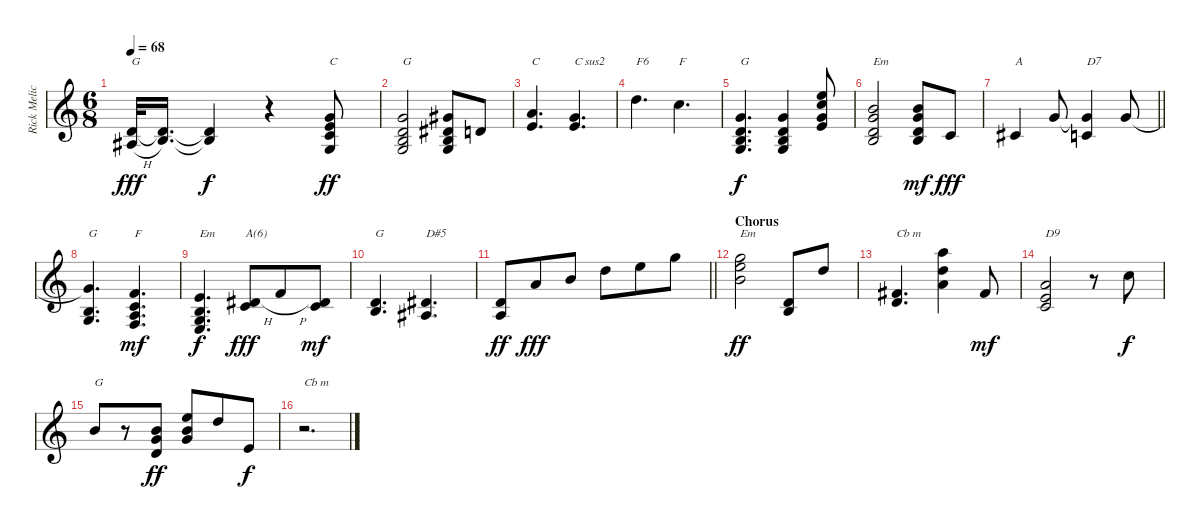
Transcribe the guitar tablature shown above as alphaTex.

\track ("Rick Melick right" "Rick Melic") {instrument electricpiano2}
\staff {score}
\tuning (Ab4 Eb4 Bb3 Gb3 Db3 Ab2 Eb2) {hide}
\ts (6 8)
\tempo 68
\clef g2
\ks c
(4.3 4.4{h}).32{txt "G" dy fff} (4.3{t} 5.4).16{d} (4.3{t} 5.4{t}).4{dy f} r.4 (4.2 6.3 6.4 6.5).8{bd 60 txt "C" dy ff} |
(4.2 4.3 5.4 6.5).2{bd 60 txt "G"} (5.2 5.3 5.4 6.5).8 8.4.8 |
(6.2 6.3).4{d txt "C"} (4.2 6.3).4{d txt "C sus2"} |
16.3.4{d txt "F6"} 14.3.4{d txt "F"} |
(4.2 4.3 5.4 6.5).4{d txt "G" dy f} (4.2 4.3 5.4 6.5).4 (13.2 14.3 13.4 15.5).8 |
(8.2 9.3 8.4 10.5).2{txt "Em"} (8.2 9.3 8.4 10.5).8{dy mf} 11.5.8{dy fff} |
\barLineRight lightlight
12.5.4{txt "A"} 9.3.8 (9.3{t} 11.5).4{txt "D7"} 9.3.8 |
(9.3{t} 10.5 11.6).4{d txt "G"} (2.2 2.3 3.4 4.5).4{d txt "F" dy mf} |
(1.2 1.3 1.4 3.5).4{d txt "Em" dy f} (5.3{h} 6.4).8{txt "A(6)" dy fff} 7.3{h}.8 (5.3 6.4).8{dy mf} |
(4.3 5.4).4{d txt "G"} (5.3 4.4).4{d txt "D#5"} |
\barLineRight lightlight
(4.3 8.5).8{dy ff} 15.4.8{dy fff} 13.3.8 16.3.8 13.2.8 16.2.8 |
\section ("" "Chorus")
(16.2 18.3 17.4).2{txt "Em" dy ff} (8.4 10.5).8 11.2.8 |
(8.3 8.4).4{d txt "Cb m"} (13.1 11.2 11.3).4 12.4.8{dy mf} |
(6.2 6.3 6.4).2{txt "D9"} r.8 9.2.8{dy f} |
8.2.8{txt "G"} r.8 (13.3 13.4 13.5).8{dy ff} (13.2 13.3 13.4).8 11.2.8 10.4.8{dy f} |
r.2{d txt "Cb m"}
